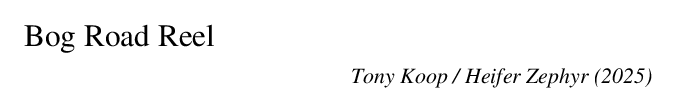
X:1
T:Bog Road Reel
C:Tony Koop / Heifer Zephyr (2025)
M:4/4
L:1/8
Q:1/4=120
K:A
A2 cA eAcA | d2 fd AdFA | G2 BG dGBG | E2 GE cEGE |
A2 cA eAcA | d2 fd c2 Bc | d2 ed cBAG | A8 :|
|: a2 ea a2 ea | b2 fb b2 fb | a2 ea a2 ea | gfed e2 e2 |
a2 ea a2 ea | b2 fb c'2 bc' | d'2 c'B a2 ge | a8 :|
